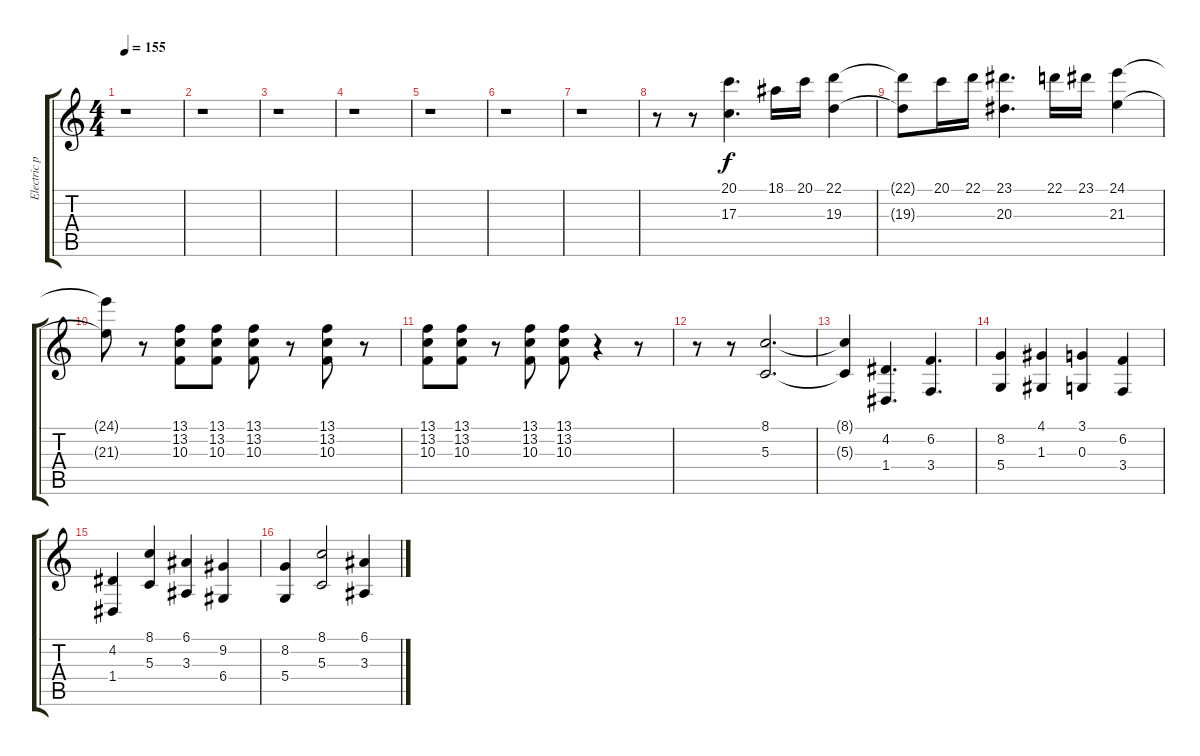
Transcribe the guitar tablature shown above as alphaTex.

\track ("Electric piano 2" "Electric p") {instrument rockorgan}
\staff {score tabs}
\tuning (E4 B3 G3 D3 A2 E2) {hide}
\ts (4 4)
\tempo 155
\clef g2
\ks c
r.1{dy f} |
r.1 |
r.1 |
r.1 |
r.1 |
r.1 |
r.1 |
r.8 r.8 (20.1 17.3).4{d} 18.1.16 20.1.16 (22.1 19.3).4 |
(22.1{t} 19.3{t}).8 20.1.16 22.1.16 (23.1 20.3).4{d} 22.1.16 23.1.16 (24.1 21.3).4 |
(24.1{t} 21.3{t}).8 r.8 (13.1 13.2 10.3).8 (13.1 13.2 10.3).8 (13.1 13.2 10.3).8 r.8 (13.1 13.2 10.3).8 r.8 |
(13.1 13.2 10.3).8 (13.1 13.2 10.3).8 r.8 (13.1 13.2 10.3).8 (13.1 13.2 10.3).8 r.4 r.8 |
r.8 r.8 (8.1 5.3).2{d} |
(8.1{t} 5.3{t}).4 (4.2 1.4).4{d} (6.2 3.4).4{d} |
(8.2 5.4).4 (4.1 1.3).4 (3.1 0.3).4 (6.2 3.4).4 |
(4.2 1.4).4 (8.1 5.3).4 (6.1 3.3).4 (9.2 6.4).4 |
(8.2 5.4).4 (8.1 5.3).2 (6.1 3.3).4
